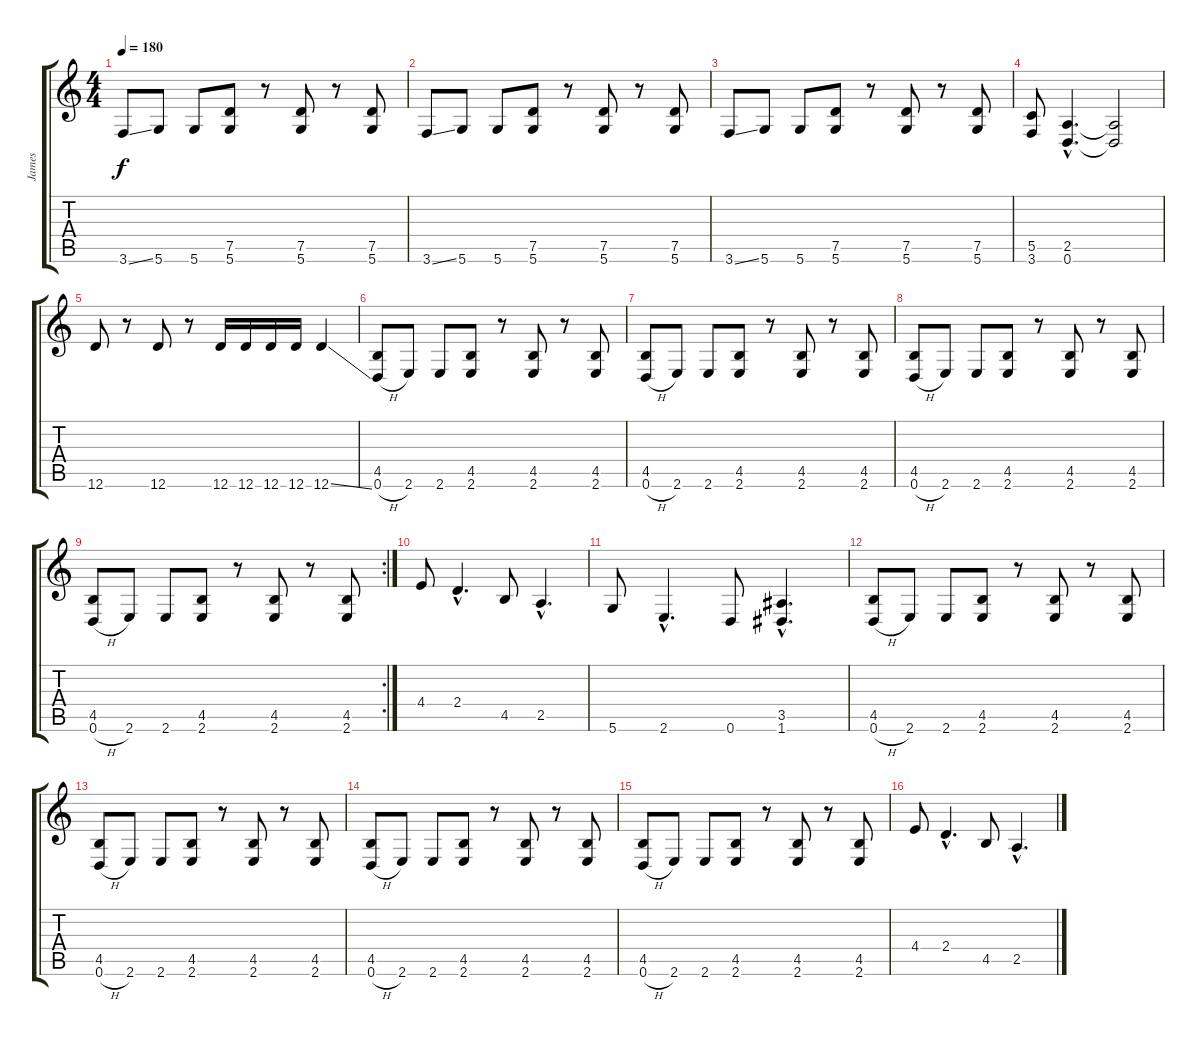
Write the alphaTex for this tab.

\track ("James" "James") {instrument distortionguitar}
\staff {score tabs}
\tuning (D4 A3 F3 C3 G2 D2) {hide}
\ts (4 4)
\tempo 180
\clef g2
\ks c
3.6{ss}.8{dy f} 5.6.8 5.6.8 (7.5 5.6).8 r.8 (7.5 5.6).8 r.8 (7.5 5.6).8 |
3.6{ss}.8 5.6.8 5.6.8 (7.5 5.6).8 r.8 (7.5 5.6).8 r.8 (7.5 5.6).8 |
3.6{ss}.8 5.6.8 5.6.8 (7.5 5.6).8 r.8 (7.5 5.6).8 r.8 (7.5 5.6).8 |
(5.5 3.6).8 (2.5{hac} 0.6{hac}).4{d} (2.5{t} 0.6{t}).2 |
12.6.8 r.8 12.6.8 r.8 12.6.16 12.6.16 12.6.16 12.6.16 12.6{ss}.4 |
(4.5 0.6{h}).8 2.6.8 2.6.8 (4.5 2.6).8 r.8 (4.5 2.6).8 r.8 (4.5 2.6).8 |
(4.5 0.6{h}).8 2.6.8 2.6.8 (4.5 2.6).8 r.8 (4.5 2.6).8 r.8 (4.5 2.6).8 |
(4.5 0.6{h}).8 2.6.8 2.6.8 (4.5 2.6).8 r.8 (4.5 2.6).8 r.8 (4.5 2.6).8 |
\rc 2
(4.5 0.6{h}).8 2.6.8 2.6.8 (4.5 2.6).8 r.8 (4.5 2.6).8 r.8 (4.5 2.6).8 |
4.4.8 2.4{hac}.4{d} 4.5.8 2.5{hac}.4{d} |
5.6.8 2.6{hac}.4{d} 0.6.8 (3.5{hac} 1.6{hac}).4{d} |
(4.5 0.6{h}).8 2.6.8 2.6.8 (4.5 2.6).8 r.8 (4.5 2.6).8 r.8 (4.5 2.6).8 |
(4.5 0.6{h}).8 2.6.8 2.6.8 (4.5 2.6).8 r.8 (4.5 2.6).8 r.8 (4.5 2.6).8 |
(4.5 0.6{h}).8 2.6.8 2.6.8 (4.5 2.6).8 r.8 (4.5 2.6).8 r.8 (4.5 2.6).8 |
(4.5 0.6{h}).8 2.6.8 2.6.8 (4.5 2.6).8 r.8 (4.5 2.6).8 r.8 (4.5 2.6).8 |
4.4.8 2.4{hac}.4{d} 4.5.8 2.5{hac}.4{d}
